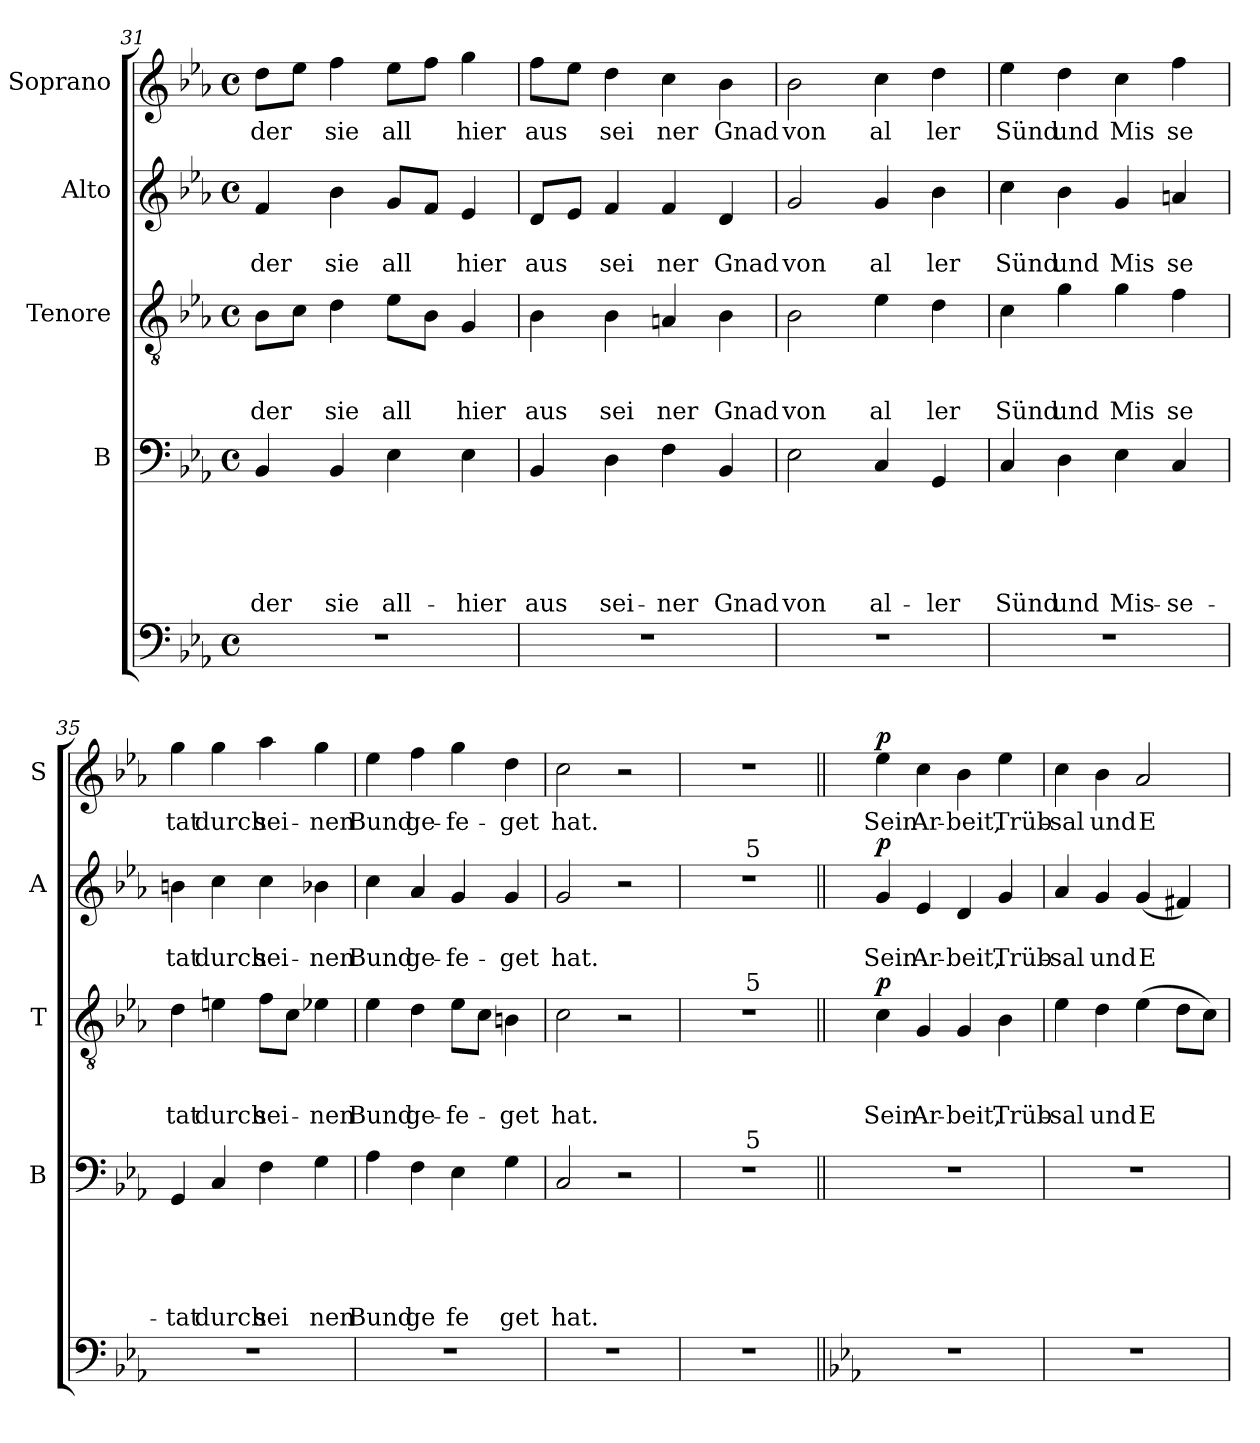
**kern	**kern	**text	**text	**text	**text	**text	**kern	**text	**text	**text	**dynam	**kern	**text	**text	**dynam	**kern	**text	**dynam
*part5	*part4	*part4	*part4	*part4	*part4	*part4	*part3	*part3	*part3	*part3	*part3	*part2	*part2	*part2	*part2	*part1	*part1	*part1
*staff5	*staff4	*staff4	*staff4	*staff4	*staff4	*staff4	*staff3	*staff3	*staff3	*staff3	*staff3	*staff2	*staff2	*staff2	*staff2	*staff1	*staff1	*staff1
*	*I"B	*	*	*	*	*	*I"Tenore	*	*	*	*	*I"Alto	*	*	*	*I"Soprano	*	*
*	*I'B	*	*	*	*	*	*I'T	*	*	*	*	*I'A	*	*	*	*I'S	*	*
*clefF4	*clefF4	*	*	*	*	*	*clefGv2	*	*	*	*	*clefG2	*	*	*	*clefG2	*	*
*k[b-e-a-]	*k[b-e-a-]	*	*	*	*	*	*k[b-e-a-]	*	*	*	*	*k[b-e-a-]	*	*	*	*k[b-e-a-]	*	*
*E-:	*E-:	*	*	*	*	*	*E-:	*	*	*	*	*E-:	*	*	*	*E-:	*	*
*M4/4	*M4/4	*	*	*	*	*	*M4/4	*	*	*	*	*M4/4	*	*	*	*M4/4	*	*
*met(c)	*met(c)	*	*	*	*	*	*met(c)	*	*	*	*	*met(c)	*	*	*	*met(c)	*	*
=31	=31	=31	=31	=31	=31	=31	=31	=31	=31	=31	=31	=31	=31	=31	=31	=31	=31	=31
!	!	!	!	!	!	!LO:LY:b	!	!	!	!LO:LY:b	!	!	!	!LO:LY:b	!	!	!LO:LY:b	!
1r	4BB-/	.	.	.	.	der	8B-\L	.	.	der	.	4f/	.	der	.	8dd\L	der	.
.	.	.	.	.	.	.	8c\J	.	.	.	.	.	.	.	.	8ee-\J	.	.
!	!	!	!	!	!	!LO:LY:b	!	!	!	!LO:LY:b	!	!	!	!LO:LY:b	!	!	!LO:LY:b	!
.	4BB-/	.	.	.	.	sie	4d\	.	.	sie	.	4b-\	.	sie	.	4ff\	sie	.
!	!	!	!	!	!	!LO:LY:b	!	!	!	!LO:LY:b	!	!	!	!LO:LY:b	!	!	!LO:LY:b	!
.	4E-\	.	.	.	.	all-	8e-\L	.	.	all	.	8g/L	.	all	.	8ee-\L	all	.
.	.	.	.	.	.	.	8B-\J	.	.	.	.	8f/J	.	.	.	8ff\J	.	.
!	!	!	!	!	!	!LO:LY:b	!	!	!	!LO:LY:b	!	!	!	!LO:LY:b	!	!	!LO:LY:b	!
.	4E-\	.	.	.	.	-hier	4G/	.	.	hier	.	4e-/	.	hier	.	4gg\	hier	.
=32	=32	=32	=32	=32	=32	=32	=32	=32	=32	=32	=32	=32	=32	=32	=32	=32	=32	=32
!	!	!	!	!	!	!LO:LY:b	!	!	!	!LO:LY:b	!	!	!	!LO:LY:b	!	!	!LO:LY:b	!
1r	4BB-/	.	.	.	.	aus	4B-\	.	.	aus	.	8d/L	.	aus	.	8ff\L	aus	.
.	.	.	.	.	.	.	.	.	.	.	.	8e-/J	.	.	.	8ee-\J	.	.
!	!	!	!	!	!	!LO:LY:b	!	!	!	!LO:LY:b	!	!	!	!LO:LY:b	!	!	!LO:LY:b	!
.	4D\	.	.	.	.	sei-	4B-\	.	.	sei	.	4f/	.	sei	.	4dd\	sei	.
!	!	!	!	!	!	!LO:LY:b	!	!	!	!LO:LY:b	!	!	!	!LO:LY:b	!	!	!LO:LY:b	!
.	4F\	.	.	.	.	-ner	4An/	.	.	ner	.	4f/	.	ner	.	4cc\	ner	.
!	!	!	!	!	!	!LO:LY:b	!	!	!	!LO:LY:b	!	!	!	!LO:LY:b	!	!	!LO:LY:b	!
.	4BB-/	.	.	.	.	Gnad	4B-\	.	.	Gnad	.	4d/	.	Gnad	.	4b-\	Gnad	.
=33	=33	=33	=33	=33	=33	=33	=33	=33	=33	=33	=33	=33	=33	=33	=33	=33	=33	=33
!	!	!	!	!	!	!LO:LY:b	!	!	!	!LO:LY:b	!	!	!	!LO:LY:b	!	!	!LO:LY:b	!
1r	2E-\	.	.	.	.	von	2B-\	.	.	von	.	2g/	.	von	.	2b-\	von	.
!	!	!	!	!	!	!LO:LY:b	!	!	!	!LO:LY:b	!	!	!	!LO:LY:b	!	!	!LO:LY:b	!
.	4C/	.	.	.	.	al-	4e-\	.	.	al	.	4g/	.	al	.	4cc\	al	.
!	!	!	!	!	!	!LO:LY:b	!	!	!	!LO:LY:b	!	!	!	!LO:LY:b	!	!	!LO:LY:b	!
.	4GG/	.	.	.	.	-ler	4d\	.	.	ler	.	4b-\	.	ler	.	4dd\	ler	.
=34	=34	=34	=34	=34	=34	=34	=34	=34	=34	=34	=34	=34	=34	=34	=34	=34	=34	=34
!	!	!	!	!	!	!LO:LY:b	!	!	!	!LO:LY:b	!	!	!	!LO:LY:b	!	!	!LO:LY:b	!
1r	4C/	.	.	.	.	Sünd	4c\	.	.	Sünd	.	4cc\	.	Sünd	.	4ee-\	Sünd	.
!	!	!	!	!	!	!LO:LY:b	!	!	!	!LO:LY:b	!	!	!	!LO:LY:b	!	!	!LO:LY:b	!
.	4D\	.	.	.	.	und	4g\	.	.	und	.	4b-\	.	und	.	4dd\	und	.
!	!	!	!	!	!	!LO:LY:b	!	!	!	!LO:LY:b	!	!	!	!LO:LY:b	!	!	!LO:LY:b	!
.	4E-\	.	.	.	.	Mis-	4g\	.	.	Mis	.	4g/	.	Mis	.	4cc\	Mis	.
!	!	!	!	!	!	!LO:LY:b	!	!	!	!LO:LY:b	!	!	!	!LO:LY:b	!	!	!LO:LY:b	!
.	4C/	.	.	.	.	-se-	4f\	.	.	se	.	4an/	.	se	.	4ff\	se	.
!!LO:PB:g=z
=35	=35	=35	=35	=35	=35	=35	=35	=35	=35	=35	=35	=35	=35	=35	=35	=35	=35	=35
!	!	!	!	!	!	!LO:LY:b	!	!	!	!LO:LY:b	!	!	!	!LO:LY:b	!	!	!LO:LY:b	!
1r	4GG/	.	.	.	.	-tat	4d\	.	.	tat	.	4bn\	.	tat	.	4gg\	tat	.
!	!	!	!	!	!	!LO:LY:b	!	!	!	!LO:LY:b	!	!	!	!LO:LY:b	!	!	!LO:LY:b	!
.	4C/	.	.	.	.	durch	4en\	.	.	durch	.	4cc\	.	durch	.	4gg\	durch	.
!	!	!	!	!	!	!LO:LY:b	!	!	!	!LO:LY:b	!	!	!	!LO:LY:b	!	!	!LO:LY:b	!
.	4F\	.	.	.	.	sei	8f\L	.	.	sei-	.	4cc\	.	sei-	.	4aa-\	sei-	.
.	.	.	.	.	.	.	8c\J	.	.	.	.	.	.	.	.	.	.	.
!	!	!	!	!	!	!LO:LY:b	!	!	!	!LO:LY:b	!	!	!	!LO:LY:b	!	!	!LO:LY:b	!
.	4G\	.	.	.	.	nen	4e-X\	.	.	-nen	.	4b-X\	.	-nen	.	4gg\	-nen	.
=36	=36	=36	=36	=36	=36	=36	=36	=36	=36	=36	=36	=36	=36	=36	=36	=36	=36	=36
!	!	!	!	!	!	!LO:LY:b	!	!	!	!LO:LY:b	!	!	!	!LO:LY:b	!	!	!LO:LY:b	!
1r	4A-\	.	.	.	.	Bund	4e-\	.	.	Bund	.	4cc\	.	Bund	.	4ee-\	Bund	.
!	!	!	!	!	!	!LO:LY:b	!	!	!	!LO:LY:b	!	!	!	!LO:LY:b	!	!	!LO:LY:b	!
.	4F\	.	.	.	.	ge	4d\	.	.	ge-	.	4a-/	.	ge-	.	4ff\	ge-	.
!	!	!	!	!	!	!LO:LY:b	!	!	!	!LO:LY:b	!	!	!	!LO:LY:b	!	!	!LO:LY:b	!
.	4E-\	.	.	.	.	fe	8e-\L	.	.	-fe-	.	4g/	.	-fe-	.	4gg\	-fe-	.
.	.	.	.	.	.	.	8c\J	.	.	.	.	.	.	.	.	.	.	.
!	!	!	!	!	!	!LO:LY:b	!	!	!	!LO:LY:b	!	!	!	!LO:LY:b	!	!	!LO:LY:b	!
.	4G\	.	.	.	.	get	4Bn\	.	.	-get	.	4g/	.	-get	.	4dd\	-get	.
=37	=37	=37	=37	=37	=37	=37	=37	=37	=37	=37	=37	=37	=37	=37	=37	=37	=37	=37
!	!	!	!	!	!	!LO:LY:b	!	!	!	!LO:LY:b	!	!	!	!LO:LY:b	!	!	!LO:LY:b	!
1r	2C/	.	.	.	.	hat.	2c\	.	.	hat.	.	2g/	.	hat.	.	2cc\	hat.	.
.	2r	.	.	.	.	.	2r	.	.	.	.	2r	.	.	.	2r	.	.
=38	=38	=38	=38	=38	=38	=38	=38	=38	=38	=38	=38	=38	=38	=38	=38	=38	=38	=38
*	*^	*	*	*	*	*	*^	*	*	*	*	*^	*	*	*	*	*	*
1r	1r	4...ryy	.	.	.	.	.	1r	4...ryy	.	.	.	.	1r	4...ryy	.	.	.	1r	.	.
!	!	!	!	!	!	!	!	!	!	!	!	!	!	!	!LO:TX:a:t=5	!	!	!	!	!	!
!	!	!	!	!	!	!	!	!	!LO:TX:a:t=5	!	!	!	!	!	!	!	!	!	!	!	!
!	!	!LO:TX:a:t=5	!	!	!	!	!	!	!	!	!	!	!	!	!	!	!	!	!	!	!
.	.	2ryy	.	.	.	.	.	.	2ryy	.	.	.	.	.	2ryy	.	.	.	.	.	.
.	.	32ryy	.	.	.	.	.	.	32ryy	.	.	.	.	.	32ryy	.	.	.	.	.	.
*	*v	*v	*	*	*	*	*	*	*	*	*	*	*	*v	*v	*	*	*	*	*	*
*	*	*	*	*	*	*	*v	*v	*	*	*	*	*	*	*	*	*	*	*
=39||	=39||	=39||	=39||	=39||	=39||	=39||	=39||	=39||	=39||	=39||	=39||	=39||	=39||	=39||	=39||	=39||	=39||	=39||
*	*k[]	*	*	*	*	*	*k[]	*	*	*	*	*k[]	*	*	*	*k[]	*	*
*	*C:	*	*	*	*	*	*C:	*	*	*	*	*C:	*	*	*	*C:	*	*
*	*^	*	*	*	*	*	*^	*	*	*	*	*^	*	*	*	*	*	*
!	!	!	!	!	!	!	!	!	!	!	!	!LO:LY:b	!LO:DY:a	!	!	!	!LO:LY:b	!LO:DY:a	!	!LO:LY:b	!LO:DY:a
*	*v	*v	*	*	*	*	*	*	*	*	*	*	*	*v	*v	*	*	*	*	*	*
*	*	*	*	*	*	*	*v	*v	*	*	*	*	*	*	*	*	*	*	*
1r	1r	.	.	.	.	.	4c\	.	.	Sein	p	4g/	.	Sein	p	4ee\	Sein	p
!	!	!	!	!	!	!	!	!	!	!LO:LY:b	!	!	!	!LO:LY:b	!	!	!LO:LY:b	!
.	.	.	.	.	.	.	4G/	.	.	Ar-	.	4e/	.	Ar-	.	4cc\	Ar-	.
!	!	!	!	!	!	!	!	!	!	!LO:LY:b	!	!	!	!LO:LY:b	!	!	!LO:LY:b	!
.	.	.	.	.	.	.	4G/	.	.	-beit,	.	4d/	.	-beit,	.	4b\	-beit,	.
!	!	!	!	!	!	!	!	!	!	!LO:LY:b	!	!	!	!LO:LY:b	!	!	!LO:LY:b	!
.	.	.	.	.	.	.	4B\	.	.	Trüb-	.	4g/	.	Trüb-	.	4ee\	Trüb-	.
!!LO:LB:g=z
=40	=40	=40	=40	=40	=40	=40	=40	=40	=40	=40	=40	=40	=40	=40	=40	=40	=40	=40
!	!	!	!	!	!	!	!	!	!	!LO:LY:b	!	!	!	!LO:LY:b	!	!	!LO:LY:b	!
1r	1r	.	.	.	.	.	4e\	.	.	-sal	.	4a/	.	-sal	.	4cc\	-sal	.
!	!	!	!	!	!	!	!	!	!	!LO:LY:b	!	!	!	!LO:LY:b	!	!	!LO:LY:b	!
.	.	.	.	.	.	.	4d\	.	.	und	.	4g/	.	und	.	4b\	und	.
!	!	!	!	!	!	!	!	!	!	!LO:LY:b	!	!	!	!LO:LY:b	!	!	!LO:LY:b	!
.	.	.	.	.	.	.	(>4e\	.	.	E	.	(<4g/	.	E	.	2a/	E-	.
.	.	.	.	.	.	.	8d\L	.	.	.	.	4f#X/)	.	.	.	.	.	.
.	.	.	.	.	.	.	8c\J)	.	.	.	.	.	.	.	.	.	.	.
=	=	=	=	=	=	=	=	=	=	=	=	=	=	=	=	=	=	=
*-	*-	*-	*-	*-	*-	*-	*-	*-	*-	*-	*-	*-	*-	*-	*-	*-	*-	*-
